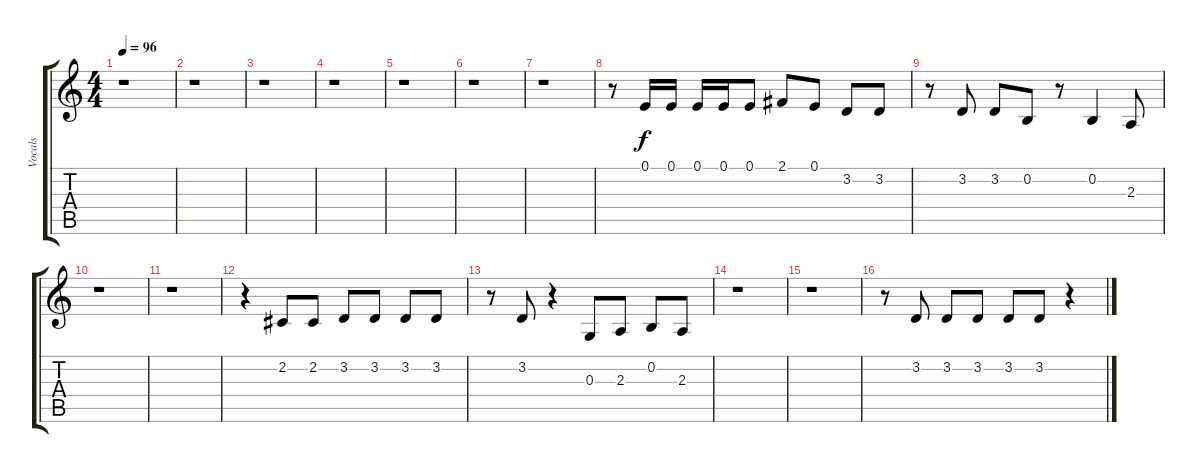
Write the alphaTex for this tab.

\track ("Vocals" "Vocals") {instrument tenorsax}
\staff {score tabs}
\tuning (E4 B3 G3 D3 A2 E2) {hide}
\ts (4 4)
\tempo 96
\clef g2
\ks c
r.1{dy f} |
r.1 |
r.1 |
r.1 |
r.1 |
r.1 |
r.1 |
r.8 0.1.16 0.1.16 0.1.16 0.1.16 0.1.8 2.1.8 0.1.8 3.2.8 3.2.8 |
r.8 3.2.8 3.2.8 0.2.8 r.8 0.2.4 2.3.8 |
r.1 |
r.1 |
r.4 2.2.8 2.2.8 3.2.8 3.2.8 3.2.8 3.2.8 |
r.8 3.2.8 r.4 0.3.8 2.3.8 0.2.8 2.3.8 |
r.1 |
r.1 |
r.8 3.2.8 3.2.8 3.2.8 3.2.8 3.2.8 r.4
